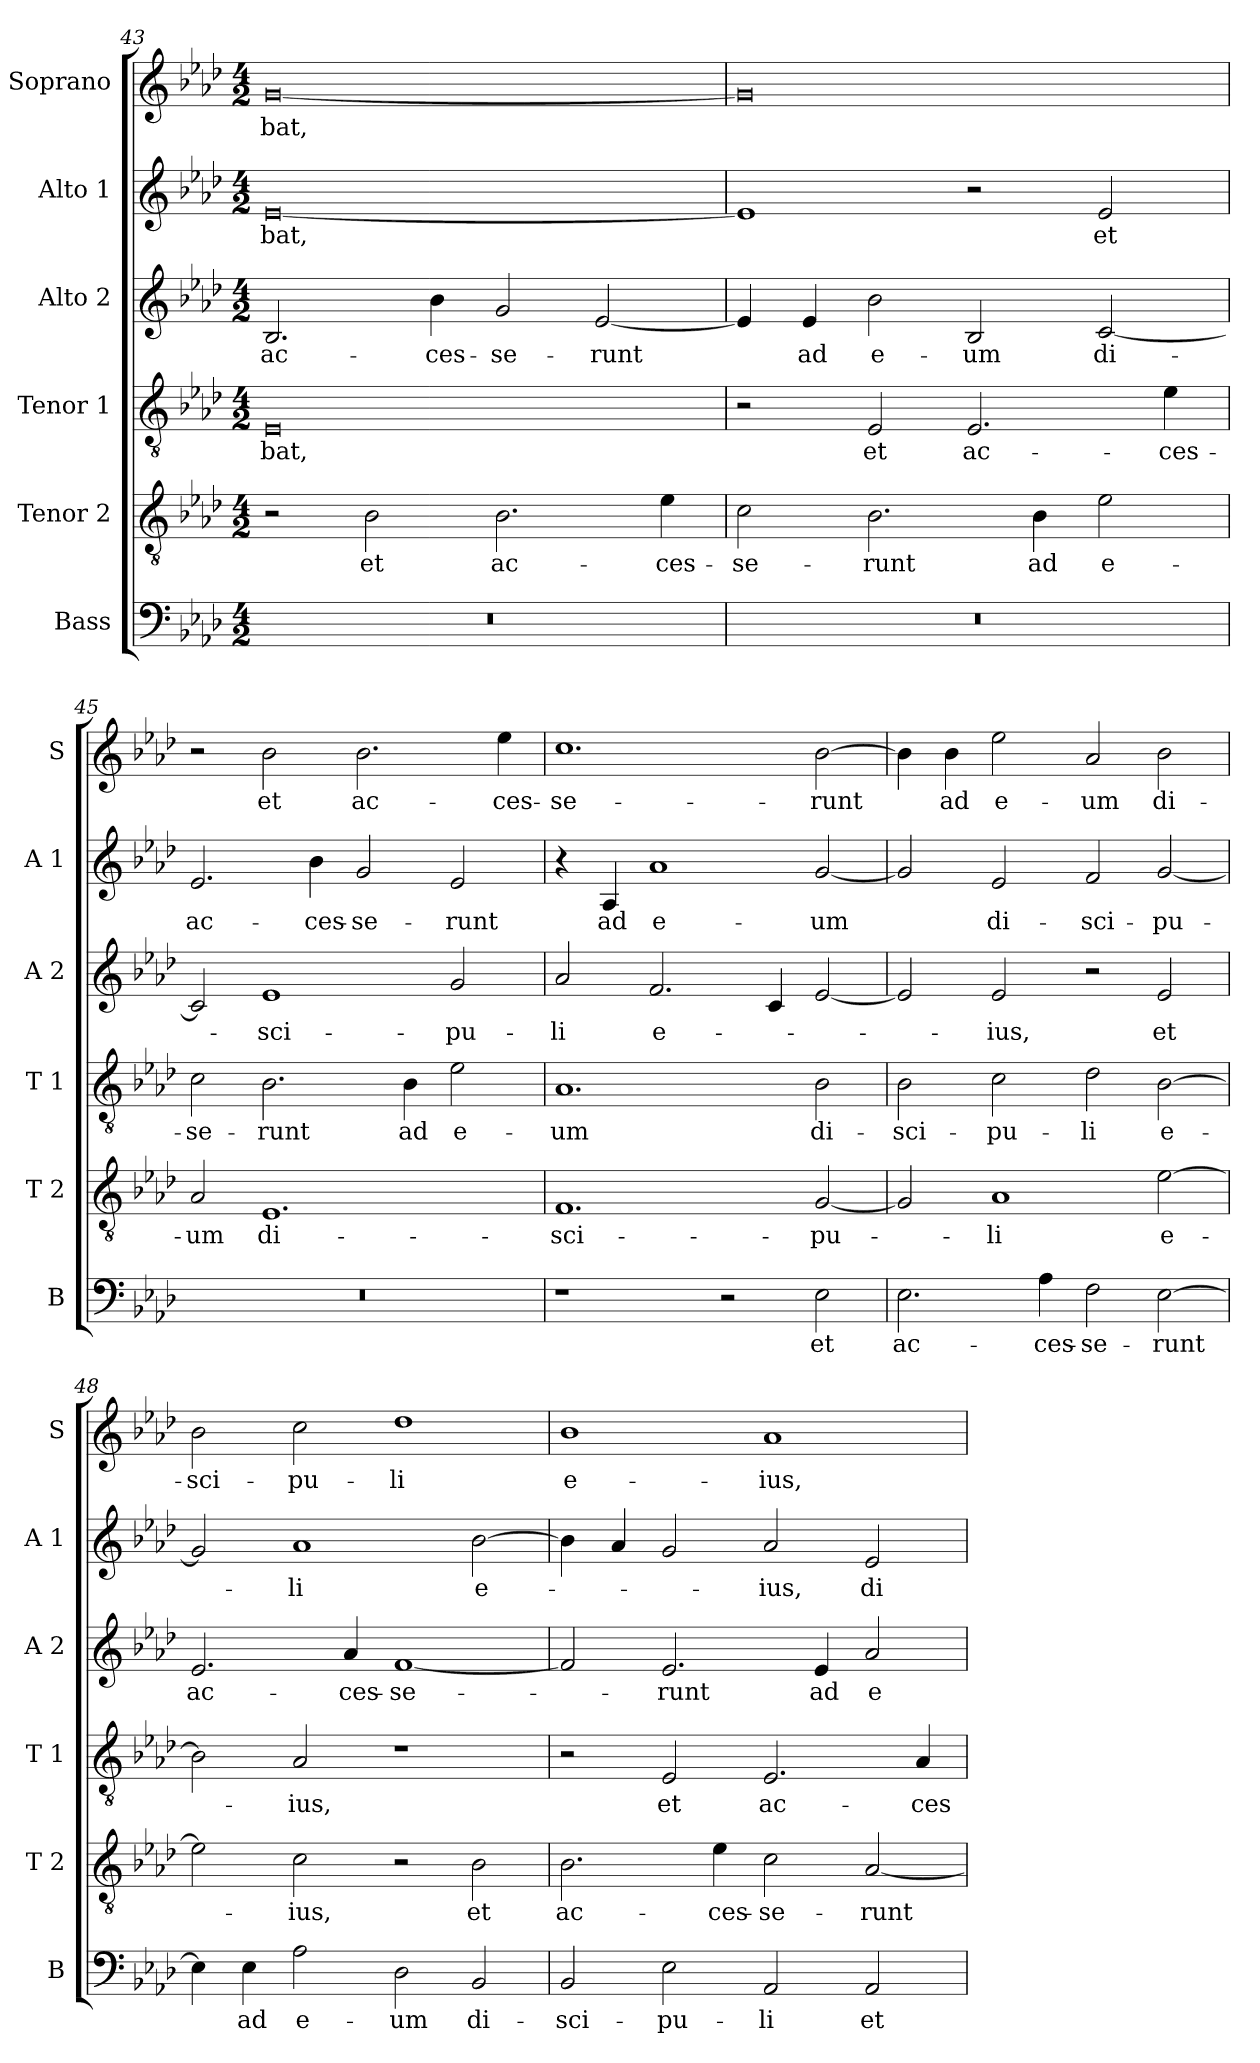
**kern	**text	**kern	**text	**kern	**text	**kern	**text	**kern	**text	**kern	**text
*part6	*part6	*part5	*part5	*part4	*part4	*part3	*part3	*part2	*part2	*part1	*part1
*staff6	*staff6	*staff5	*staff5	*staff4	*staff4	*staff3	*staff3	*staff2	*staff2	*staff1	*staff1
*I"Bass	*	*I"Tenor 2	*	*I"Tenor 1	*	*I"Alto 2	*	*I"Alto 1	*	*I"Soprano	*
*I'B	*	*I'T 2	*	*I'T 1	*	*I'A 2	*	*I'A 1	*	*I'S	*
*clefF4	*	*clefGv2	*	*clefGv2	*	*clefG2	*	*clefG2	*	*clefG2	*
*k[b-e-a-d-]	*	*k[b-e-a-d-]	*	*k[b-e-a-d-]	*	*k[b-e-a-d-]	*	*k[b-e-a-d-]	*	*k[b-e-a-d-]	*
*A-:	*	*A-:	*	*A-:	*	*A-:	*	*A-:	*	*A-:	*
*M4/2	*	*M4/2	*	*M4/2	*	*M4/2	*	*M4/2	*	*M4/2	*
=43	=43	=43	=43	=43	=43	=43	=43	=43	=43	=43	=43
!	!	!	!	!	!LO:LY:b	!	!LO:LY:b	!	!LO:LY:b	!	!LO:LY:b
0r	.	2r	.	0E-	-bat,	2.B-/	ac-	[0e-	-bat,	[0g	-bat,
!	!	!	!LO:LY:b	!	!	!	!	!	!	!	!
.	.	2B-\	et	.	.	.	.	.	.	.	.
!	!	!	!	!	!	!	!LO:LY:b	!	!	!	!
.	.	.	.	.	.	4b-\	-ces-	.	.	.	.
!	!	!	!LO:LY:b	!	!	!	!LO:LY:b	!	!	!	!
.	.	2.B-\	ac-	.	.	2g/	-se-	.	.	.	.
!	!	!	!	!	!	!	!LO:LY:b	!	!	!	!
.	.	.	.	.	.	[2e-/	-runt	.	.	.	.
!	!	!	!LO:LY:b	!	!	!	!	!	!	!	!
.	.	4e-\	-ces-	.	.	.	.	.	.	.	.
=44	=44	=44	=44	=44	=44	=44	=44	=44	=44	=44	=44
!	!	!	!LO:LY:b	!	!	!	!	!	!	!	!
0r	.	2c\	-se-	2r	.	4e-/]	.	1e-]	.	0g]	.
!	!	!	!	!	!	!	!LO:LY:b	!	!	!	!
.	.	.	.	.	.	4e-/	ad	.	.	.	.
!	!	!	!LO:LY:b	!	!LO:LY:b	!	!LO:LY:b	!	!	!	!
.	.	2.B-\	-runt	2E-/	et	2b-\	e-	.	.	.	.
!	!	!	!	!	!LO:LY:b	!	!LO:LY:b	!	!	!	!
.	.	.	.	2.E-/	ac-	2B-/	-um	2r	.	.	.
!	!	!	!LO:LY:b	!	!	!	!	!	!	!	!
.	.	4B-\	ad	.	.	.	.	.	.	.	.
!	!	!	!LO:LY:b	!	!	!	!LO:LY:b	!	!LO:LY:b	!	!
.	.	2e-\	e-	.	.	[2c/	di-	2e-/	et	.	.
!	!	!	!	!	!LO:LY:b	!	!	!	!	!	!
.	.	.	.	4e-\	-ces-	.	.	.	.	.	.
=45	=45	=45	=45	=45	=45	=45	=45	=45	=45	=45	=45
!	!	!	!LO:LY:b	!	!LO:LY:b	!	!	!	!LO:LY:b	!	!
0r	.	2A-/	-um	2c\	-se-	2c/]	.	2.e-/	ac-	2r	.
!	!	!	!LO:LY:b	!	!LO:LY:b	!	!LO:LY:b	!	!	!	!LO:LY:b
.	.	1.E-	di-	2.B-\	-runt	1e-	-sci-	.	.	2b-\	et
!	!	!	!	!	!	!	!	!	!LO:LY:b	!	!
.	.	.	.	.	.	.	.	4b-\	-ces-	.	.
!	!	!	!	!	!	!	!	!	!LO:LY:b	!	!LO:LY:b
.	.	.	.	.	.	.	.	2g/	-se-	2.b-\	ac-
!	!	!	!	!	!LO:LY:b	!	!	!	!	!	!
.	.	.	.	4B-\	ad	.	.	.	.	.	.
!	!	!	!	!	!LO:LY:b	!	!LO:LY:b	!	!LO:LY:b	!	!
.	.	.	.	2e-\	e-	2g/	-pu-	2e-/	-runt	.	.
!	!	!	!	!	!	!	!	!	!	!	!LO:LY:b
.	.	.	.	.	.	.	.	.	.	4ee-\	-ces-
!!LO:PB:g=z
=46	=46	=46	=46	=46	=46	=46	=46	=46	=46	=46	=46
!	!	!	!LO:LY:b	!	!LO:LY:b	!	!LO:LY:b	!	!	!	!LO:LY:b
1r	.	1.F	-sci-	1.A-	-um	2a-/	-li	4r	.	1.cc	-se-
!	!	!	!	!	!	!	!	!	!LO:LY:b	!	!
.	.	.	.	.	.	.	.	4A-/	ad	.	.
!	!	!	!	!	!	!	!LO:LY:b	!	!LO:LY:b	!	!
.	.	.	.	.	.	2.f/	e-	1a-	e-	.	.
2r	.	.	.	.	.	.	.	.	.	.	.
.	.	.	.	.	.	4c/	.	.	.	.	.
!	!LO:LY:b	!	!LO:LY:b	!	!LO:LY:b	!	!	!	!LO:LY:b	!	!LO:LY:b
2E-\	et	[2G/	-pu-	2B-\	di-	[2e-/	.	[2g/	-um	[2b-\	-runt
=47	=47	=47	=47	=47	=47	=47	=47	=47	=47	=47	=47
!	!LO:LY:b	!	!	!	!LO:LY:b	!	!	!	!	!	!
2.E-\	ac-	2G/]	.	2B-\	-sci-	2e-/]	.	2g/]	.	4b-\]	.
!	!	!	!	!	!	!	!	!	!	!	!LO:LY:b
.	.	.	.	.	.	.	.	.	.	4b-\	ad
!	!	!	!LO:LY:b	!	!LO:LY:b	!	!LO:LY:b	!	!LO:LY:b	!	!LO:LY:b
.	.	1A-	-li	2c\	-pu-	2e-/	-ius,	2e-/	di-	2ee-\	e-
!	!LO:LY:b	!	!	!	!	!	!	!	!	!	!
4A-\	-ces-	.	.	.	.	.	.	.	.	.	.
!	!LO:LY:b	!	!	!	!LO:LY:b	!	!	!	!LO:LY:b	!	!LO:LY:b
2F\	-se-	.	.	2d-\	-li	2r	.	2f/	-sci-	2a-/	-um
!	!LO:LY:b	!	!LO:LY:b	!	!LO:LY:b	!	!LO:LY:b	!	!LO:LY:b	!	!LO:LY:b
[2E-\	-runt	[2e-\	e-	[2B-\	e-	2e-/	et	[2g/	-pu-	2b-\	di-
=48	=48	=48	=48	=48	=48	=48	=48	=48	=48	=48	=48
!	!	!	!	!	!	!	!LO:LY:b	!	!	!	!LO:LY:b
4E-\]	.	2e-\]	.	2B-\]	.	2.e-/	ac-	2g/]	.	2b-\	-sci-
!	!LO:LY:b	!	!	!	!	!	!	!	!	!	!
4E-\	ad	.	.	.	.	.	.	.	.	.	.
!	!LO:LY:b	!	!LO:LY:b	!	!LO:LY:b	!	!	!	!LO:LY:b	!	!LO:LY:b
2A-\	e-	2c\	-ius,	2A-/	-ius,	.	.	1a-	-li	2cc\	-pu-
!	!	!	!	!	!	!	!LO:LY:b	!	!	!	!
.	.	.	.	.	.	4a-/	-ces-	.	.	.	.
!	!LO:LY:b	!	!	!	!	!	!LO:LY:b	!	!	!	!LO:LY:b
2D-\	-um	2r	.	1r	.	[1f	-se-	.	.	1dd-	-li
!	!LO:LY:b	!	!LO:LY:b	!	!	!	!	!	!LO:LY:b	!	!
2BB-/	di-	2B-\	et	.	.	.	.	[2b-\	e-	.	.
=49	=49	=49	=49	=49	=49	=49	=49	=49	=49	=49	=49
!	!LO:LY:b	!	!LO:LY:b	!	!	!	!	!	!	!	!LO:LY:b
2BB-/	-sci-	2.B-\	ac-	2r	.	2f/]	.	4b-\]	.	1b-	e-
.	.	.	.	.	.	.	.	4a-/	.	.	.
!	!LO:LY:b	!	!	!	!LO:LY:b	!	!LO:LY:b	!	!	!	!
2E-\	-pu-	.	.	2E-/	et	2.e-/	-runt	2g/	.	.	.
!	!	!	!LO:LY:b	!	!	!	!	!	!	!	!
.	.	4e-\	-ces-	.	.	.	.	.	.	.	.
!	!LO:LY:b	!	!LO:LY:b	!	!LO:LY:b	!	!	!	!LO:LY:b	!	!LO:LY:b
2AA-/	-li	2c\	-se-	2.E-/	ac-	.	.	2a-/	-ius,	1a-	-ius,
!	!	!	!	!	!	!	!LO:LY:b	!	!	!	!
.	.	.	.	.	.	4e-/	ad	.	.	.	.
!	!LO:LY:b	!	!LO:LY:b	!	!	!	!LO:LY:b	!	!LO:LY:b	!	!
2AA-/	et	[2A-/	-runt	.	.	2a-/	e-	2e-/	di-	.	.
!	!	!	!	!	!LO:LY:b	!	!	!	!	!	!
.	.	.	.	4A-/	-ces-	.	.	.	.	.	.
=	=	=	=	=	=	=	=	=	=	=	=
*-	*-	*-	*-	*-	*-	*-	*-	*-	*-	*-	*-
